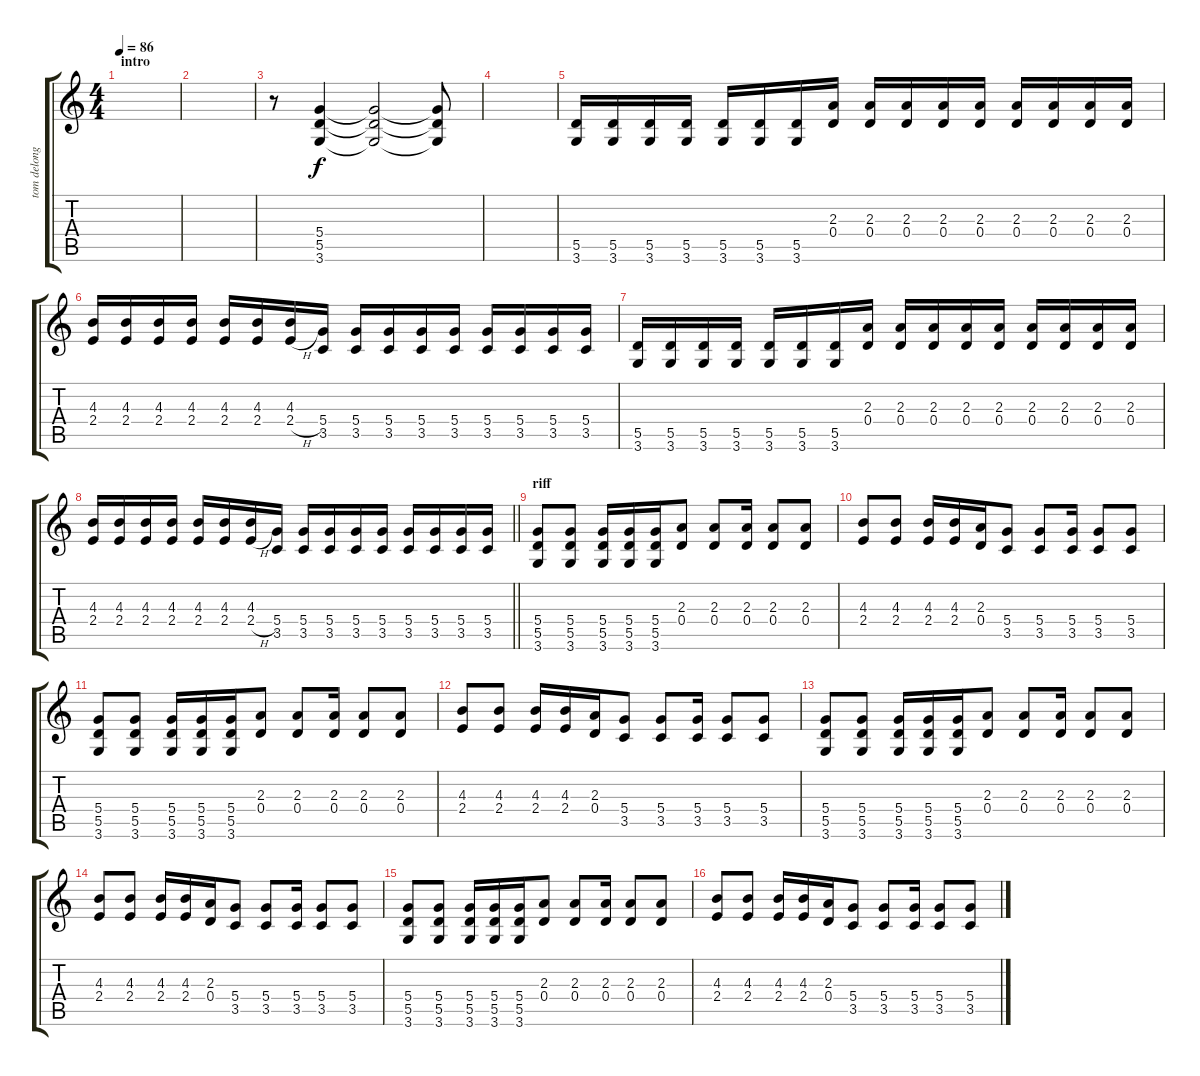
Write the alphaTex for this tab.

\track ("tom delong guitare 2" "tom delong") {instrument overdrivenguitar}
\staff {score tabs}
\tuning (E4 B3 G3 D3 A2 E2) {hide}
\ts (4 4)
\section ("" "intro")
\tempo 86
\clef g2
\ks c
|
|
r.8 (5.4 5.5 3.6).4 (5.4{t} 5.5{t} 3.6{t}).2 (5.4{t} 5.5{t} 3.6{t}).8 |
|
(5.5 3.6).16 (5.5 3.6).16 (5.5 3.6).16 (5.5 3.6).16 (5.5 3.6).16 (5.5 3.6).16 (5.5 3.6).16 (2.3 0.4).16 (2.3 0.4).16 (2.3 0.4).16 (2.3 0.4).16 (2.3 0.4).16 (2.3 0.4).16 (2.3 0.4).16 (2.3 0.4).16 (2.3 0.4).16 |
(4.3 2.4).16 (4.3 2.4).16 (4.3 2.4).16 (4.3 2.4).16 (4.3 2.4).16 (4.3 2.4).16 (4.3 2.4{h}).16 (5.4 3.5).16 (5.4 3.5).16 (5.4 3.5).16 (5.4 3.5).16 (5.4 3.5).16 (5.4 3.5).16 (5.4 3.5).16 (5.4 3.5).16 (5.4 3.5).16 |
(5.5 3.6).16 (5.5 3.6).16 (5.5 3.6).16 (5.5 3.6).16 (5.5 3.6).16 (5.5 3.6).16 (5.5 3.6).16 (2.3 0.4).16 (2.3 0.4).16 (2.3 0.4).16 (2.3 0.4).16 (2.3 0.4).16 (2.3 0.4).16 (2.3 0.4).16 (2.3 0.4).16 (2.3 0.4).16 |
\barLineRight lightlight
(4.3 2.4).16 (4.3 2.4).16 (4.3 2.4).16 (4.3 2.4).16 (4.3 2.4).16 (4.3 2.4).16 (4.3 2.4{h}).16 (5.4 3.5).16 (5.4 3.5).16 (5.4 3.5).16 (5.4 3.5).16 (5.4 3.5).16 (5.4 3.5).16 (5.4 3.5).16 (5.4 3.5).16 (5.4 3.5).16 |
\section ("" "riff")
(5.4 5.5 3.6).8{instrument overdrivenguitar} (5.4 5.5 3.6).8 (5.4 5.5 3.6).16 (5.4 5.5 3.6).16 (5.4 5.5 3.6).16 (2.3 0.4).8 (2.3 0.4).8 (2.3 0.4).16 (2.3 0.4).8 (2.3 0.4).8 |
(4.3 2.4).8 (4.3 2.4).8 (4.3 2.4).16 (4.3 2.4).16 (2.3 0.4).16 (5.4 3.5).8 (5.4 3.5).8 (5.4 3.5).16 (5.4 3.5).8 (5.4 3.5).8 |
(5.4 5.5 3.6).8{instrument overdrivenguitar} (5.4 5.5 3.6).8 (5.4 5.5 3.6).16 (5.4 5.5 3.6).16 (5.4 5.5 3.6).16 (2.3 0.4).8 (2.3 0.4).8 (2.3 0.4).16 (2.3 0.4).8 (2.3 0.4).8 |
(4.3 2.4).8 (4.3 2.4).8 (4.3 2.4).16 (4.3 2.4).16 (2.3 0.4).16 (5.4 3.5).8 (5.4 3.5).8 (5.4 3.5).16 (5.4 3.5).8 (5.4 3.5).8 |
(5.4 5.5 3.6).8{instrument overdrivenguitar} (5.4 5.5 3.6).8 (5.4 5.5 3.6).16 (5.4 5.5 3.6).16 (5.4 5.5 3.6).16 (2.3 0.4).8 (2.3 0.4).8 (2.3 0.4).16 (2.3 0.4).8 (2.3 0.4).8 |
(4.3 2.4).8 (4.3 2.4).8 (4.3 2.4).16 (4.3 2.4).16 (2.3 0.4).16 (5.4 3.5).8 (5.4 3.5).8 (5.4 3.5).16 (5.4 3.5).8 (5.4 3.5).8 |
(5.4 5.5 3.6).8{instrument overdrivenguitar} (5.4 5.5 3.6).8 (5.4 5.5 3.6).16 (5.4 5.5 3.6).16 (5.4 5.5 3.6).16 (2.3 0.4).8 (2.3 0.4).8 (2.3 0.4).16 (2.3 0.4).8 (2.3 0.4).8 |
(4.3 2.4).8 (4.3 2.4).8 (4.3 2.4).16 (4.3 2.4).16 (2.3 0.4).16 (5.4 3.5).8 (5.4 3.5).8 (5.4 3.5).16 (5.4 3.5).8 (5.4 3.5).8
